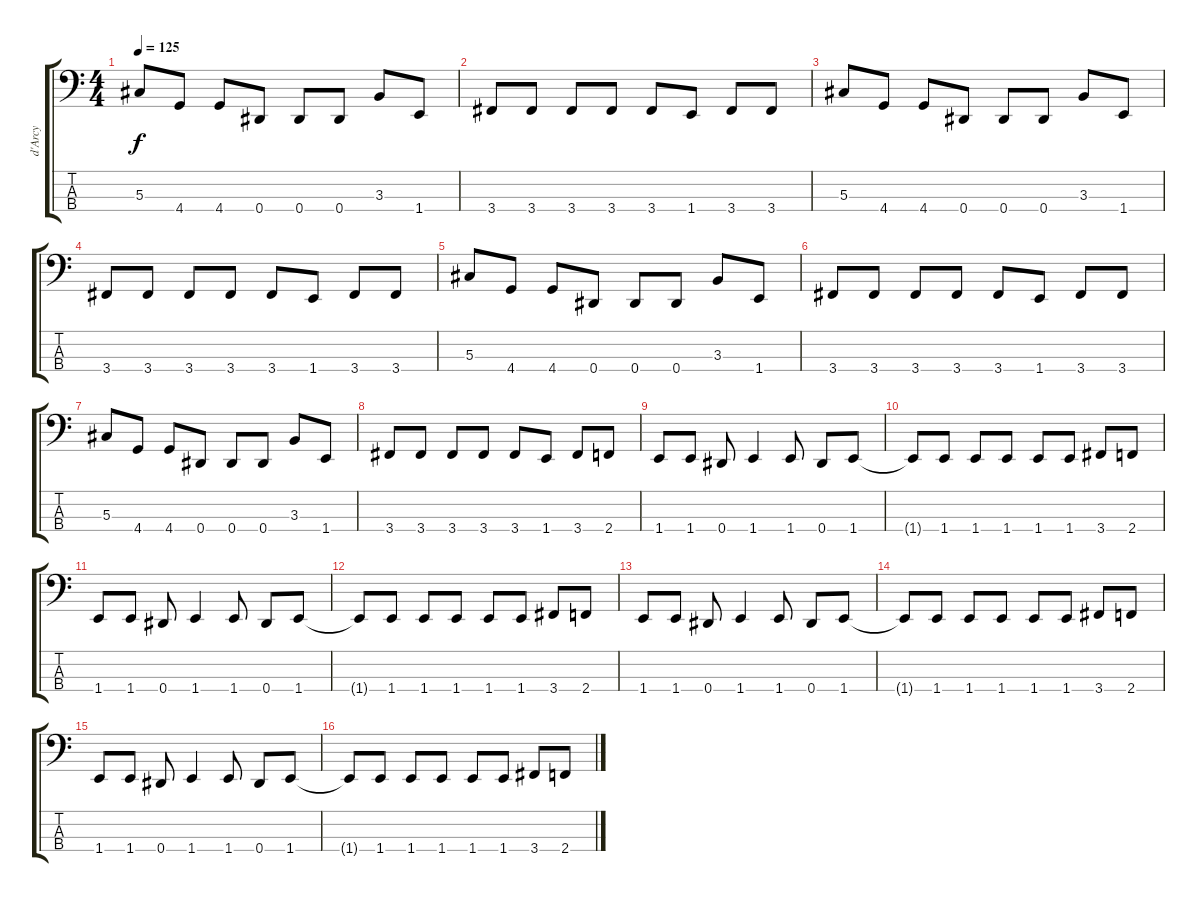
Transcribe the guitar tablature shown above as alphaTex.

\track ("d'Arcy" "d'Arcy") {instrument electricbasspick}
\staff {score tabs}
\tuning (Gb2 Db2 Ab1 Eb1) {hide}
\ts (4 4)
\tempo 125
\clef f4
\ks c
5.3.8{dy f volume 15} 4.4.8 4.4.8 0.4.8 0.4.8 0.4.8 3.3.8 1.4.8 |
3.4.8 3.4.8 3.4.8 3.4.8 3.4.8 1.4.8 3.4.8 3.4.8 |
5.3.8 4.4.8 4.4.8 0.4.8 0.4.8 0.4.8 3.3.8 1.4.8 |
3.4.8 3.4.8 3.4.8 3.4.8 3.4.8 1.4.8 3.4.8 3.4.8 |
5.3.8 4.4.8 4.4.8 0.4.8 0.4.8 0.4.8 3.3.8 1.4.8 |
3.4.8 3.4.8 3.4.8 3.4.8 3.4.8 1.4.8 3.4.8 3.4.8 |
5.3.8 4.4.8 4.4.8 0.4.8 0.4.8 0.4.8 3.3.8 1.4.8 |
3.4.8 3.4.8 3.4.8 3.4.8 3.4.8 1.4.8 3.4.8 2.4.8 |
1.4.8 1.4.8 0.4.8 1.4.4 1.4.8 0.4.8 1.4.8 |
1.4{t}.8 1.4.8 1.4.8 1.4.8 1.4.8 1.4.8 3.4.8 2.4.8 |
1.4.8 1.4.8 0.4.8 1.4.4 1.4.8 0.4.8 1.4.8 |
1.4{t}.8 1.4.8 1.4.8 1.4.8 1.4.8 1.4.8 3.4.8 2.4.8 |
1.4.8 1.4.8 0.4.8 1.4.4 1.4.8 0.4.8 1.4.8 |
1.4{t}.8 1.4.8 1.4.8 1.4.8 1.4.8 1.4.8 3.4.8 2.4.8 |
1.4.8 1.4.8 0.4.8 1.4.4 1.4.8 0.4.8 1.4.8 |
1.4{t}.8 1.4.8 1.4.8 1.4.8 1.4.8 1.4.8 3.4.8 2.4.8
